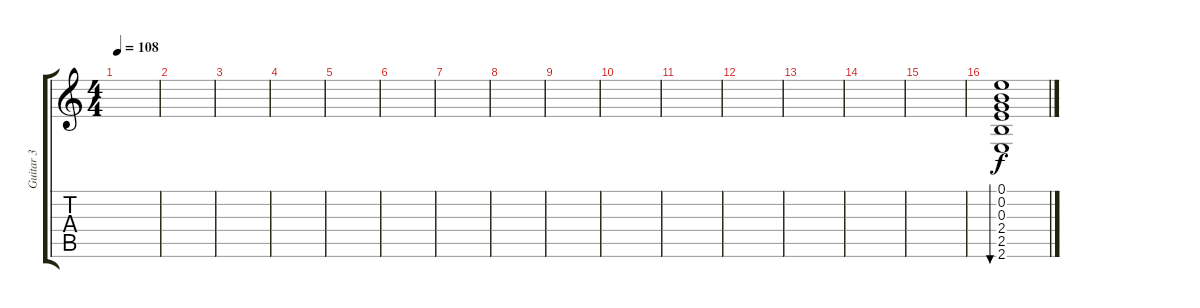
\track ("Guitar 3" "Guitar 3") {instrument electricguitarclean}
\staff {score tabs}
\tuning (E4 B3 G3 D3 A2 D2) {hide}
\ts (4 4)
\tempo 108
\clef g2
\ks c
|
|
|
|
|
|
|
|
|
|
|
|
|
|
|
(0.1 0.2 0.3 2.4 2.5 2.6).1{bu 240}
